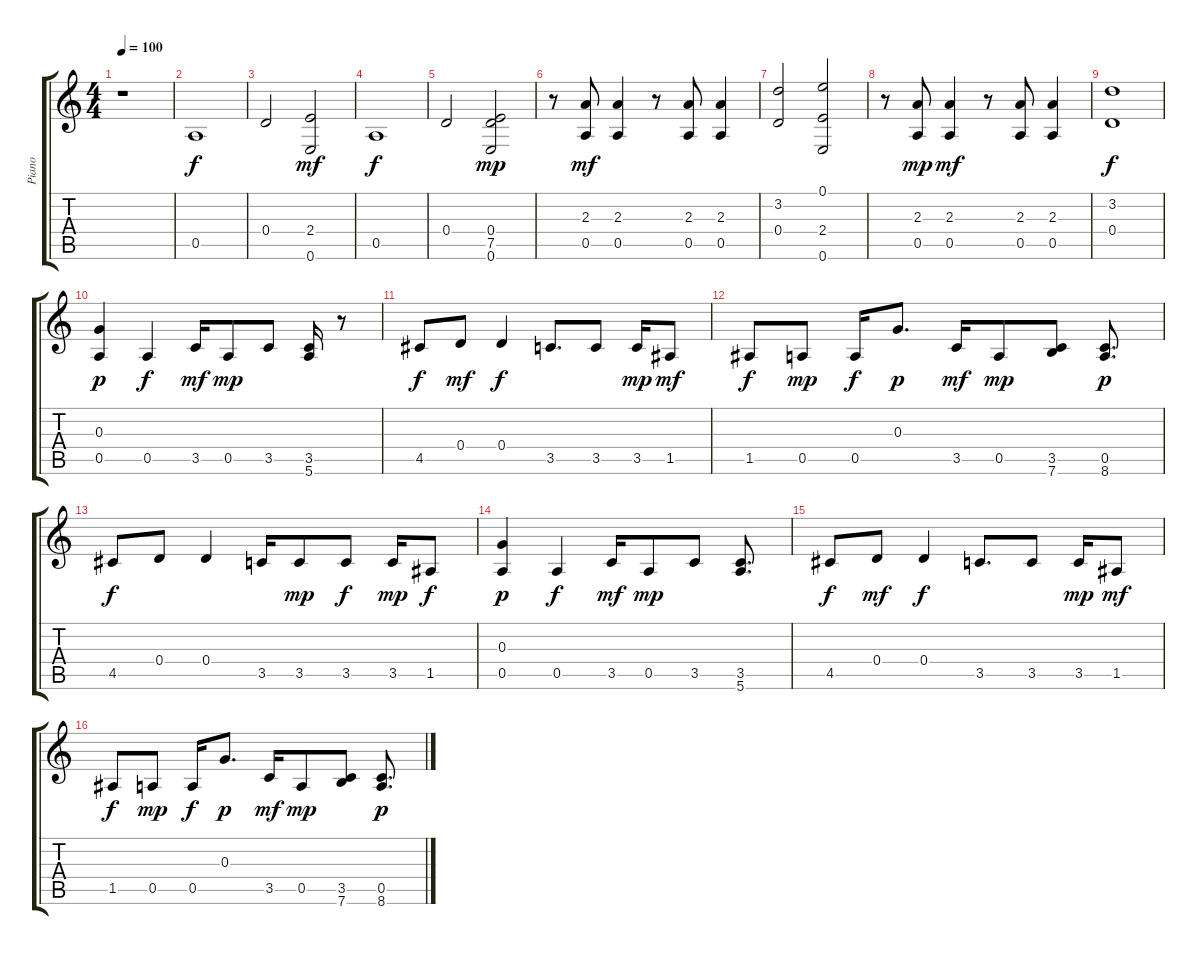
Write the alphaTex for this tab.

\track ("Piano" "Piano") {instrument electricguitarjazz}
\staff {score tabs}
\tuning (E4 B3 G3 D3 A2 E2) {hide}
\ts (4 4)
\tempo 100
\clef g2
\ks c
r.1{dy f} |
0.5.1 |
0.4.2 (2.4 0.6).2{dy mf} |
0.5.1{dy f} |
0.4.2 (0.4 7.5 0.6).2{dy mp} |
r.8 (2.3 0.5).8{dy mf} (2.3 0.5).4 r.8 (2.3 0.5).8 (2.3 0.5).4 |
(3.2 0.4).2 (0.1 2.4 0.6).2 |
r.8 (2.3 0.5).8{dy mp} (2.3 0.5).4{dy mf} r.8 (2.3 0.5).8 (2.3 0.5).4 |
(3.2 0.4).1{dy f} |
(0.3 0.5).4{dy p} 0.5.4{dy f} 3.5.16{dy mf} 0.5.8{dy mp} 3.5.8 (3.5 5.6).16 r.8 |
4.5.8{dy f} 0.4.8{dy mf} 0.4.4{dy f} 3.5.8{d} 3.5.8 3.5.16{dy mp} 1.5.8{dy mf} |
1.5.8{dy f} 0.5.8{dy mp} 0.5.16{dy f} 0.3.8{d dy p} 3.5.16{dy mf} 0.5.8{dy mp} (3.5 7.6).8 (0.5 8.6).8{d dy p} |
4.5.8{dy f} 0.4.8 0.4.4 3.5.16 3.5.8{dy mp} 3.5.8{dy f} 3.5.16{dy mp} 1.5.8{dy f} |
(0.3 0.5).4{dy p} 0.5.4{dy f} 3.5.16{dy mf} 0.5.8{dy mp} 3.5.8 (3.5 5.6).8{d} |
4.5.8{dy f} 0.4.8{dy mf} 0.4.4{dy f} 3.5.8{d} 3.5.8 3.5.16{dy mp} 1.5.8{dy mf} |
1.5.8{dy f} 0.5.8{dy mp} 0.5.16{dy f} 0.3.8{d dy p} 3.5.16{dy mf} 0.5.8{dy mp} (3.5 7.6).8 (0.5 8.6).8{d dy p}
